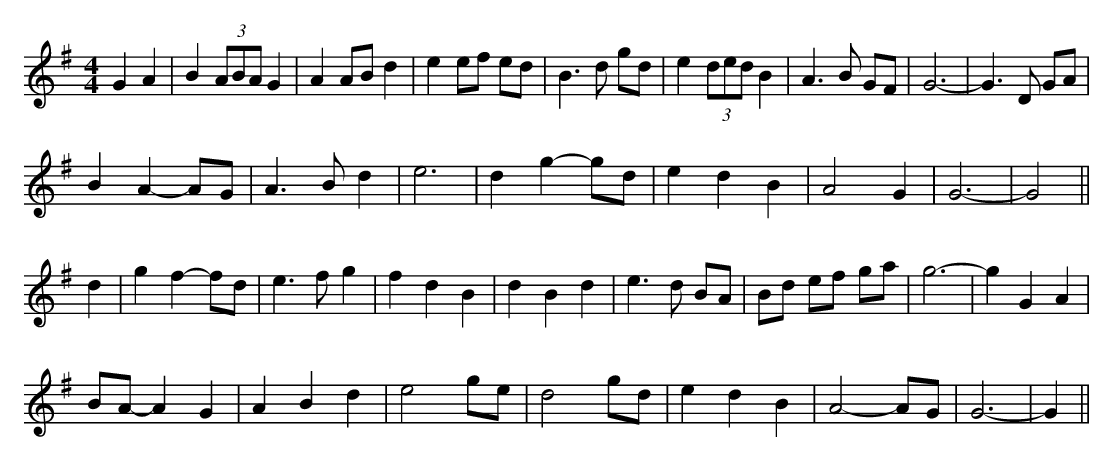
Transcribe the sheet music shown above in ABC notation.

X:1
M:4/4
K:G
G2 A2|B2 (3ABA G2|A2 AB d2|e2 ef ed|B3 d gd|e2 (3ded B2|A3 B GF|G6-|G3 D GA|
B2 A2- AG|A3 B d2|e6|d2 g2- gd|e2 d2 B2|A4 G2|G6-|G4||
d2|g2 f2- fd|e3 f g2|f2 d2 B2|d2 B2 d2|e3 d BA|Bd ef ga|g6-|g2 G2 A2|
BA- A2 G2|A2 B2 d2|e4 ge|d4 gd|e2 d2 B2|A4- AG|G6-|G2||
